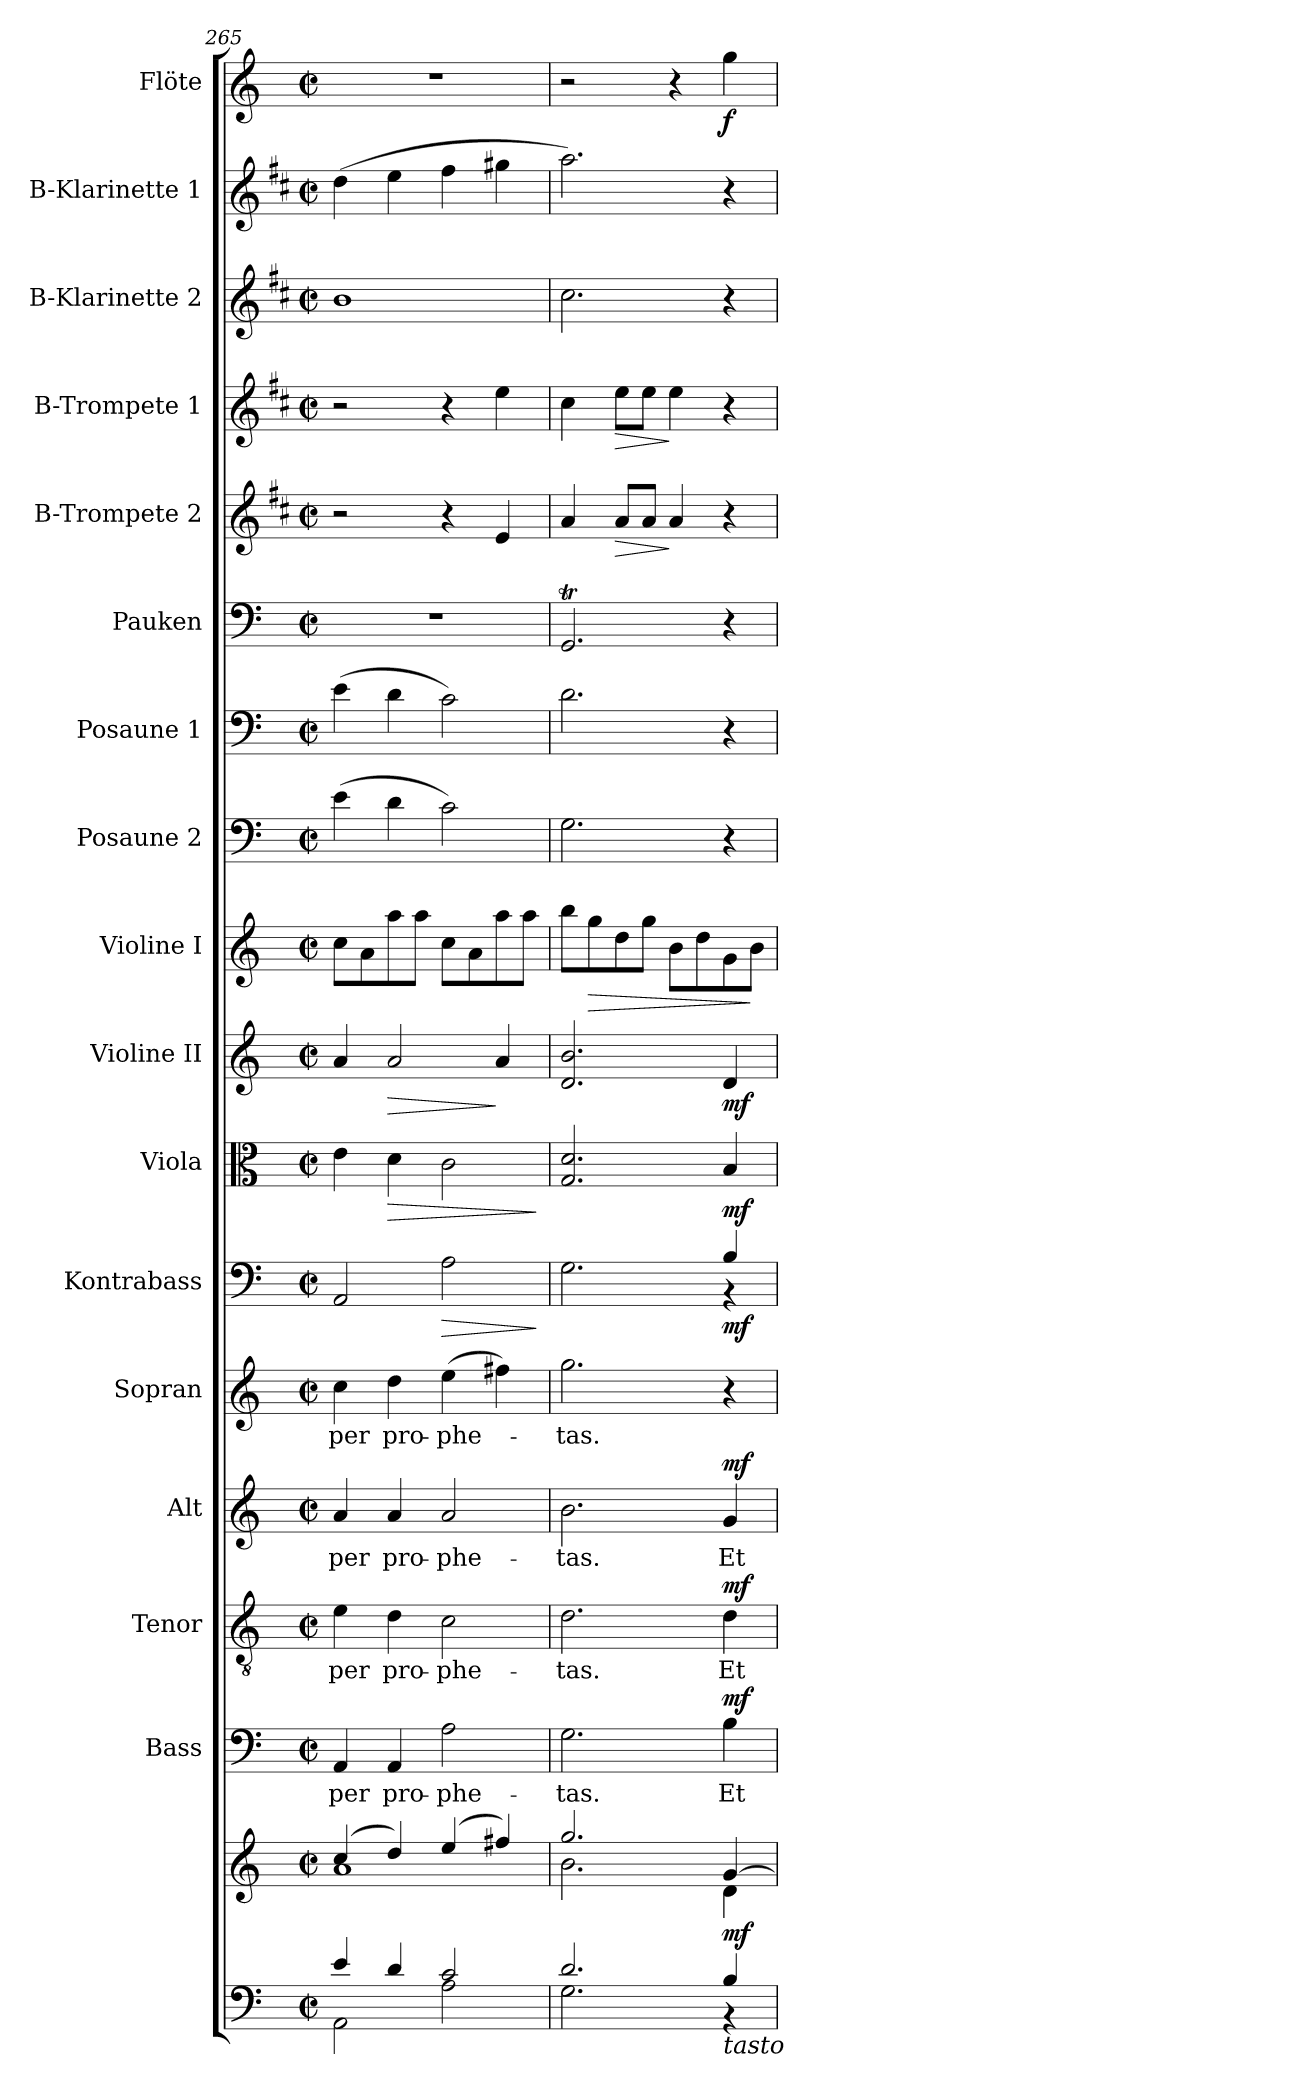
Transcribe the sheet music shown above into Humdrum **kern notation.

**kern	**kern	**dynam	**kern	**text	**dynam	**kern	**text	**dynam	**kern	**text	**dynam	**kern	**text	**kern	**dynam	**kern	**dynam	**kern	**dynam	**kern	**dynam	**kern	**kern	**kern	**kern	**dynam	**kern	**dynam	**kern	**kern	**kern	**dynam
*part17	*part17	*part17	*part16	*part16	*part16	*part15	*part15	*part15	*part14	*part14	*part14	*part13	*part13	*part12	*part12	*part11	*part11	*part10	*part10	*part9	*part9	*part8	*part7	*part6	*part5	*part5	*part4	*part4	*part3	*part2	*part1	*part1
*staff18	*staff17	*staff17/18	*staff16	*staff16	*staff16	*staff15	*staff15	*staff15	*staff14	*staff14	*staff14	*staff13	*staff13	*staff12	*staff12	*staff11	*staff11	*staff10	*staff10	*staff9	*staff9	*staff8	*staff7	*staff6	*staff5	*staff5	*staff4	*staff4	*staff3	*staff2	*staff1	*staff1
*	*	*	*I"Bass	*	*	*I"Tenor	*	*	*I"Alt	*	*	*I"Sopran	*	*I"Kontrabass	*	*I"Viola	*	*I"Violine II	*	*I"Violine I	*	*I"Posaune 2	*I"Posaune 1	*I"Pauken	*I"B-Trompete 2	*	*I"B-Trompete 1	*	*I"B-Klarinette 2	*I"B-Klarinette 1	*I"Flöte	*
*	*	*	*I'B.	*	*	*I'T.	*	*	*I'A.	*	*	*I'S.	*	*I'Kb.	*	*I'Vla.	*	*I'Vl. II	*	*I'Vl. I	*	*I'Pos. 2	*I'Pos. 1	*I'Pk.	*I'B Trp. 2	*	*I'B Trp. 1	*	*I'B Kl. 2	*I'B Kl. 1	*I'Fl.	*
*clefF4	*clefG2	*	*clefF4	*	*	*clefGv2	*	*	*clefG2	*	*	*clefG2	*	*clefF4	*	*clefC3	*	*clefG2	*	*clefG2	*	*clefF4	*clefF4	*clefF4	*clefG2	*	*clefG2	*	*clefG2	*clefG2	*clefG2	*
*	*	*	*	*	*	*	*	*	*	*	*	*	*	*ITrd7c12	*	*	*	*	*	*	*	*	*	*	*ITrd1c2	*	*ITrd1c2	*	*ITrd1c2	*ITrd1c2	*	*
*k[]	*k[]	*	*k[]	*	*	*k[]	*	*	*k[]	*	*	*k[]	*	*k[]	*	*k[]	*	*k[]	*	*k[]	*	*k[]	*k[]	*k[]	*k[]	*	*k[]	*	*k[]	*k[]	*k[]	*
*C:	*C:	*	*C:	*	*	*C:	*	*	*C:	*	*	*C:	*	*C:	*	*C:	*	*C:	*	*C:	*	*C:	*C:	*C:	*C:	*	*C:	*	*C:	*C:	*C:	*
*M2/2	*M2/2	*	*M2/2	*	*	*M2/2	*	*	*M2/2	*	*	*M2/2	*	*M2/2	*	*M2/2	*	*M2/2	*	*M2/2	*	*M2/2	*M2/2	*M2/2	*M2/2	*	*M2/2	*	*M2/2	*M2/2	*M2/2	*
*met(c|)	*met(c|)	*	*met(c|)	*	*	*met(c|)	*	*	*met(c|)	*	*	*met(c|)	*	*met(c|)	*	*met(c|)	*	*met(c|)	*	*met(c|)	*	*met(c|)	*met(c|)	*met(c|)	*met(c|)	*	*met(c|)	*	*met(c|)	*met(c|)	*met(c|)	*
=265	=265	=265	=265	=265	=265	=265	=265	=265	=265	=265	=265	=265	=265	=265	=265	=265	=265	=265	=265	=265	=265	=265	=265	=265	=265	=265	=265	=265	=265	=265	=265	=265
*^	*^	*	*	*	*	*	*	*	*	*	*	*	*	*	*	*	*	*	*	*	*	*	*	*	*	*	*	*	*	*	*	*
!	!	!	!	!	!	!LO:LY:b	!	!	!LO:LY:b	!	!	!LO:LY:b	!	!	!LO:LY:b	!	!	!	!	!	!	!	!	!	!	!	!	!	!	!	!	!	!	!
4e/	2AA\	(4cc/	1a	.	4AA/	per	.	4e\	per	.	4a/	per	.	4cc\	per	2AAA/	.	4e\	.	4a/	.	8cc\L	.	(>4e\	(>4e\	1r	2r	.	2r	.	1a	(>4cc\	1r	.
.	.	.	.	.	.	.	.	.	.	.	.	.	.	.	.	.	.	.	.	.	.	8a\	.	.	.	.	.	.	.	.	.	.	.	.
!	!	!	!	!	!	!LO:LY:b	!	!	!LO:LY:b	!	!	!LO:LY:b	!	!	!LO:LY:b	!	!	!	!LO:HP:b	!	!LO:HP:b	!	!	!	!	!	!	!	!	!	!	!	!	!
4d/	.	4dd/)	.	.	4AA/	pro-	.	4d\	pro-	.	4a/	pro-	.	4dd\	pro-	.	.	4d\	>	2a/	>	8aa\	.	4d\	4d\	.	.	.	.	.	.	4dd\	.	.
.	.	.	.	.	.	.	.	.	.	.	.	.	.	.	.	.	.	.	.	.	.	8aa\J	.	.	.	.	.	.	.	.	.	.	.	.
!	!	!	!	!	!	!LO:LY:b	!	!	!LO:LY:b	!	!	!LO:LY:b	!	!	!LO:LY:b	!	!LO:HP:b	!	!	!	!	!	!	!	!	!	!	!	!	!	!	!	!	!
2c/	2A\	(4ee/	.	.	2A\	-phe-	.	2c\	-phe-	.	2a/	-phe-	.	(>4ee\	-phe-	2AA\	>	2c\	.	.	.	8cc\L	.	2c\)	2c\)	.	4r	.	4r	.	.	4ee\	.	.
.	.	.	.	.	.	.	.	.	.	.	.	.	.	.	.	.	.	.	.	.	.	8a\	.	.	.	.	.	.	.	.	.	.	.	.
.	.	4ff#X/)	.	.	.	.	.	.	.	.	.	.	.	4ff#X\)	.	.	.	.	.	4a/	]	8aa\	.	.	.	.	4d/	.	4dd\	.	.	4ff#X\	.	.
.	.	.	.	.	.	.	.	.	.	.	.	.	.	.	.	.	.	.	.	.	.	8aa\J	.	.	.	.	.	.	.	.	.	.	.	.
*v	*v	*	*	*	*	*	*	*	*	*	*	*	*	*	*	*	*	*	*	*	*	*	*	*	*	*	*	*	*	*	*	*	*	*
*	*v	*v	*	*	*	*	*	*	*	*	*	*	*	*	*	*	*	*	*	*	*	*	*	*	*	*	*	*	*	*	*	*	*
.	.	.	.	.	.	.	.	.	.	.	.	.	.	.	]	.	]	.	.	.	.	.	.	.	.	.	.	.	.	.	.	.
!!LO:PB:g=z
=266	=266	=266	=266	=266	=266	=266	=266	=266	=266	=266	=266	=266	=266	=266	=266	=266	=266	=266	=266	=266	=266	=266	=266	=266	=266	=266	=266	=266	=266	=266	=266	=266
*^	*^	*	*	*	*	*	*	*	*	*	*	*	*	*	*	*	*	*	*	*	*	*	*	*	*	*	*	*	*	*	*	*
!	!	!	!	!	!	!LO:LY:b	!	!	!LO:LY:b	!	!	!LO:LY:b	!	!	!LO:LY:b	!	!	!	!	!	!	!	!	!	!	!	!	!	!	!	!	!	!	!
*	*	*	*	*	*	*	*	*	*	*	*	*	*	*	*	*^	*	*	*	*	*	*	*	*	*	*	*	*	*	*	*	*	*	*
2.d/	2.G\	2.gg/	2.b\	.	2.G\	-tas.	.	2.d\	-tas.	.	2.b\	-tas.	.	2.gg\	-tas.	2.ryy	2.GG\	.	2.G/ 2.d/	.	2.d/ 2.b/	.	8bb\L	.	2.G\	2.d\	2.GGT/	4g/	.	4b\	.	2.b\	2.gg\)	2r	.
!	!	!	!	!	!	!	!	!	!	!	!	!	!	!	!	!	!	!	!	!	!	!	!	!LO:HP:b	!	!	!	!	!	!	!	!	!	!	!
.	.	.	.	.	.	.	.	.	.	.	.	.	.	.	.	.	.	.	.	.	.	.	8gg\	>	.	.	.	.	.	.	.	.	.	.	.
!	!	!	!	!	!	!	!	!	!	!	!	!	!	!	!	!	!	!	!	!	!	!	!	!	!	!	!	!	!LO:HP:b	!	!LO:HP:b	!	!	!	!
.	.	.	.	.	.	.	.	.	.	.	.	.	.	.	.	.	.	.	.	.	.	.	8dd\	.	.	.	.	8g/L	>	8dd\L	>	.	.	.	.
.	.	.	.	.	.	.	.	.	.	.	.	.	.	.	.	.	.	.	.	.	.	.	8gg\J	.	.	.	.	8g/J	.	8dd\J	.	.	.	.	.
.	.	.	.	.	.	.	.	.	.	.	.	.	.	.	.	.	.	.	.	.	.	.	8b\L	.	.	.	.	4g/	]	4dd\	]	.	.	4r	.
.	.	.	.	.	.	.	.	.	.	.	.	.	.	.	.	.	.	.	.	.	.	.	8dd\	.	.	.	.	.	.	.	.	.	.	.	.
!LO:TX:b:i:t=tasto	!	!	!	!	!	!	!	!	!	!	!	!	!	!	!	!	!	!	!	!	!	!	!	!	!	!	!	!	!	!	!	!	!	!	!
!	!	!	!	!LO:DY:b	!	!LO:LY:b	!LO:DY:a	!	!LO:LY:b	!LO:DY:a	!	!LO:LY:b	!LO:DY:a	!	!	!	!	!LO:DY:b	!	!LO:DY:b	!	!LO:DY:b	!	!	!	!	!	!	!	!	!	!	!	!	!LO:DY:b
4B/	4r	[>4g/	4d\	mf	4B\	Et	mf	4d\	Et	mf	4g/	Et	mf	4r	.	4BB/	4r	mf	4B/	mf	4d/	mf	8g\	.	4r	4r	4r	4r	.	4r	.	4r	4r	4gg\	f
.	.	.	.	.	.	.	.	.	.	.	.	.	.	.	.	.	.	.	.	.	.	.	8b\J	]	.	.	.	.	.	.	.	.	.	.	.
*v	*v	*	*	*	*	*	*	*	*	*	*	*	*	*	*	*v	*v	*	*	*	*	*	*	*	*	*	*	*	*	*	*	*	*	*	*
*	*v	*v	*	*	*	*	*	*	*	*	*	*	*	*	*	*	*	*	*	*	*	*	*	*	*	*	*	*	*	*	*	*	*
=	=	=	=	=	=	=	=	=	=	=	=	=	=	=	=	=	=	=	=	=	=	=	=	=	=	=	=	=	=	=	=	=
*-	*-	*-	*-	*-	*-	*-	*-	*-	*-	*-	*-	*-	*-	*-	*-	*-	*-	*-	*-	*-	*-	*-	*-	*-	*-	*-	*-	*-	*-	*-	*-	*-
